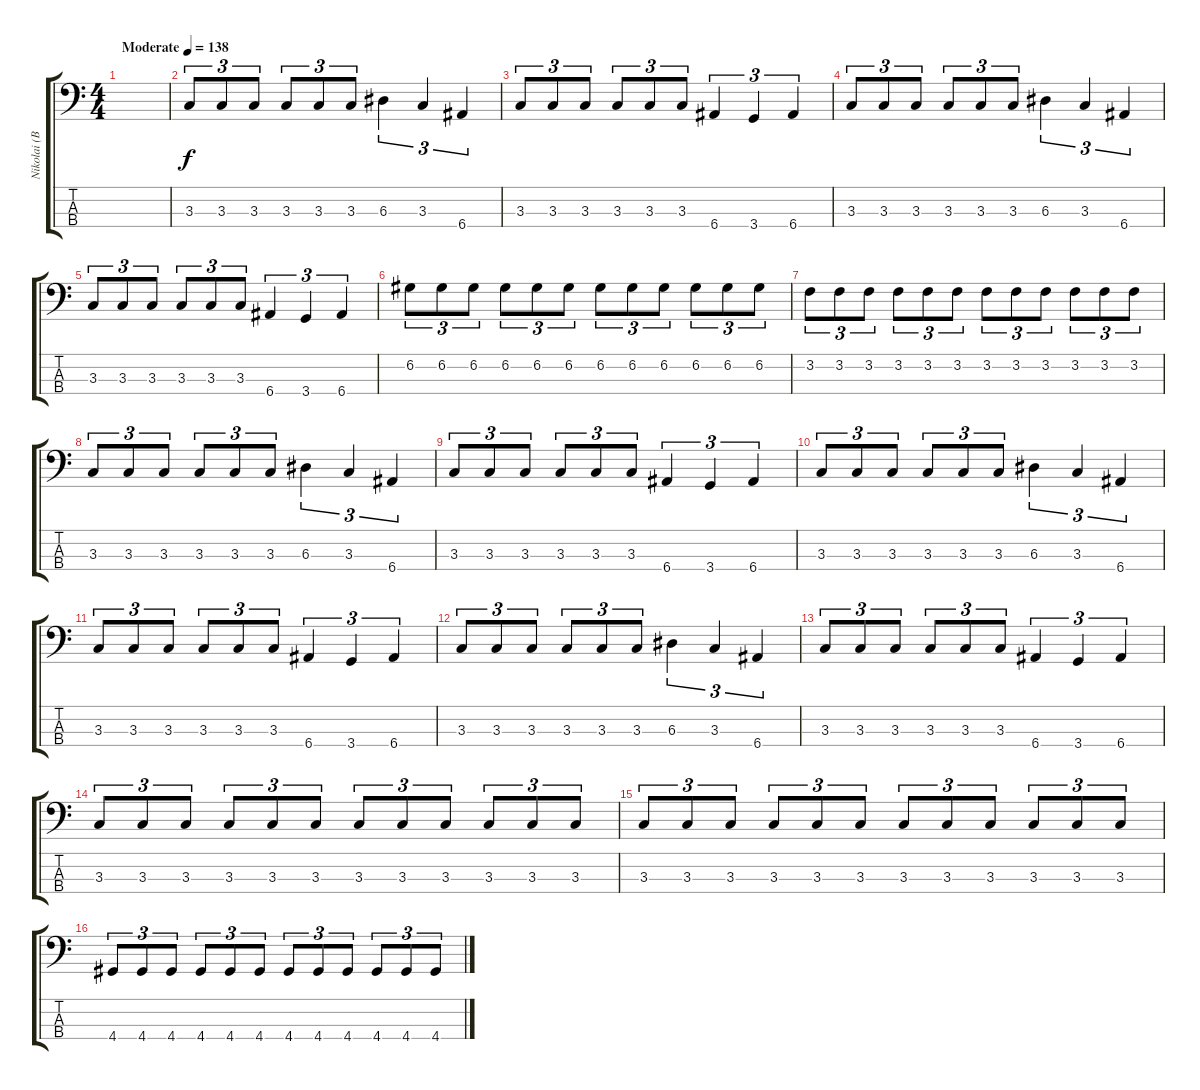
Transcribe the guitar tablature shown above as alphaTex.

\track ("Nikolai (Bass)" "Nikolai (B") {instrument electricbasspick}
\staff {score tabs}
\tuning (G2 D2 A1 E1) {hide}
\ts (4 4)
\tempo (138 "Moderate")
\clef f4
\ks c
|
3.3.8{tu (3 2)} 3.3.8{tu (3 2)} 3.3.8{tu (3 2)} 3.3.8{tu (3 2)} 3.3.8{tu (3 2)} 3.3.8{tu (3 2)} 6.3.4{tu (3 2)} 3.3.4{tu (3 2)} 6.4.4{tu (3 2)} |
3.3.8{tu (3 2)} 3.3.8{tu (3 2)} 3.3.8{tu (3 2)} 3.3.8{tu (3 2)} 3.3.8{tu (3 2)} 3.3.8{tu (3 2)} 6.4.4{tu (3 2)} 3.4.4{tu (3 2)} 6.4.4{tu (3 2)} |
3.3.8{tu (3 2)} 3.3.8{tu (3 2)} 3.3.8{tu (3 2)} 3.3.8{tu (3 2)} 3.3.8{tu (3 2)} 3.3.8{tu (3 2)} 6.3.4{tu (3 2)} 3.3.4{tu (3 2)} 6.4.4{tu (3 2)} |
3.3.8{tu (3 2)} 3.3.8{tu (3 2)} 3.3.8{tu (3 2)} 3.3.8{tu (3 2)} 3.3.8{tu (3 2)} 3.3.8{tu (3 2)} 6.4.4{tu (3 2)} 3.4.4{tu (3 2)} 6.4.4{tu (3 2)} |
6.2.8{tu (3 2)} 6.2.8{tu (3 2)} 6.2.8{tu (3 2)} 6.2.8{tu (3 2)} 6.2.8{tu (3 2)} 6.2.8{tu (3 2)} 6.2.8{tu (3 2)} 6.2.8{tu (3 2)} 6.2.8{tu (3 2)} 6.2.8{tu (3 2)} 6.2.8{tu (3 2)} 6.2.8{tu (3 2)} |
3.2.8{tu (3 2)} 3.2.8{tu (3 2)} 3.2.8{tu (3 2)} 3.2.8{tu (3 2)} 3.2.8{tu (3 2)} 3.2.8{tu (3 2)} 3.2.8{tu (3 2)} 3.2.8{tu (3 2)} 3.2.8{tu (3 2)} 3.2.8{tu (3 2)} 3.2.8{tu (3 2)} 3.2.8{tu (3 2)} |
3.3.8{tu (3 2)} 3.3.8{tu (3 2)} 3.3.8{tu (3 2)} 3.3.8{tu (3 2)} 3.3.8{tu (3 2)} 3.3.8{tu (3 2)} 6.3.4{tu (3 2)} 3.3.4{tu (3 2)} 6.4.4{tu (3 2)} |
3.3.8{tu (3 2)} 3.3.8{tu (3 2)} 3.3.8{tu (3 2)} 3.3.8{tu (3 2)} 3.3.8{tu (3 2)} 3.3.8{tu (3 2)} 6.4.4{tu (3 2)} 3.4.4{tu (3 2)} 6.4.4{tu (3 2)} |
3.3.8{tu (3 2)} 3.3.8{tu (3 2)} 3.3.8{tu (3 2)} 3.3.8{tu (3 2)} 3.3.8{tu (3 2)} 3.3.8{tu (3 2)} 6.3.4{tu (3 2)} 3.3.4{tu (3 2)} 6.4.4{tu (3 2)} |
3.3.8{tu (3 2)} 3.3.8{tu (3 2)} 3.3.8{tu (3 2)} 3.3.8{tu (3 2)} 3.3.8{tu (3 2)} 3.3.8{tu (3 2)} 6.4.4{tu (3 2)} 3.4.4{tu (3 2)} 6.4.4{tu (3 2)} |
3.3.8{tu (3 2)} 3.3.8{tu (3 2)} 3.3.8{tu (3 2)} 3.3.8{tu (3 2)} 3.3.8{tu (3 2)} 3.3.8{tu (3 2)} 6.3.4{tu (3 2)} 3.3.4{tu (3 2)} 6.4.4{tu (3 2)} |
3.3.8{tu (3 2)} 3.3.8{tu (3 2)} 3.3.8{tu (3 2)} 3.3.8{tu (3 2)} 3.3.8{tu (3 2)} 3.3.8{tu (3 2)} 6.4.4{tu (3 2)} 3.4.4{tu (3 2)} 6.4.4{tu (3 2)} |
3.3.8{tu (3 2)} 3.3.8{tu (3 2)} 3.3.8{tu (3 2)} 3.3.8{tu (3 2)} 3.3.8{tu (3 2)} 3.3.8{tu (3 2)} 3.3.8{tu (3 2)} 3.3.8{tu (3 2)} 3.3.8{tu (3 2)} 3.3.8{tu (3 2)} 3.3.8{tu (3 2)} 3.3.8{tu (3 2)} |
3.3.8{tu (3 2)} 3.3.8{tu (3 2)} 3.3.8{tu (3 2)} 3.3.8{tu (3 2)} 3.3.8{tu (3 2)} 3.3.8{tu (3 2)} 3.3.8{tu (3 2)} 3.3.8{tu (3 2)} 3.3.8{tu (3 2)} 3.3.8{tu (3 2)} 3.3.8{tu (3 2)} 3.3.8{tu (3 2)} |
4.4.8{tu (3 2)} 4.4.8{tu (3 2)} 4.4.8{tu (3 2)} 4.4.8{tu (3 2)} 4.4.8{tu (3 2)} 4.4.8{tu (3 2)} 4.4.8{tu (3 2)} 4.4.8{tu (3 2)} 4.4.8{tu (3 2)} 4.4.8{tu (3 2)} 4.4.8{tu (3 2)} 4.4.8{tu (3 2)}
